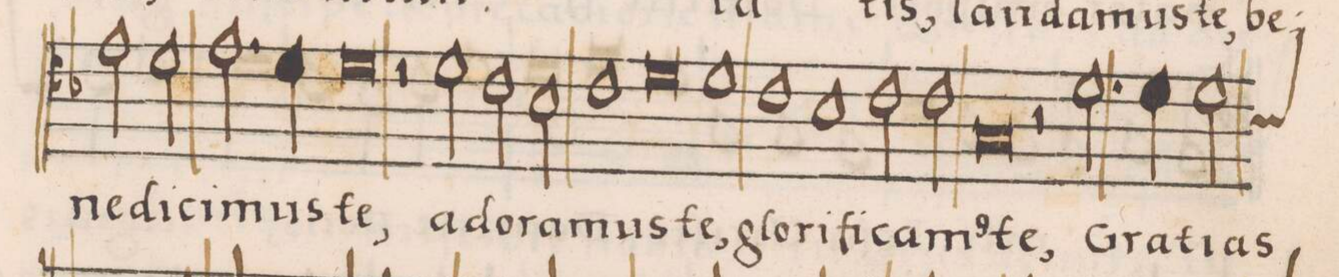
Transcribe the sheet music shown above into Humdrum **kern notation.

**kern	**text
*I"TENOR	*
*clefC4	*
*k[b-]	*
*met(C|)	*
*M2/1	*
2e\	-ne-
2d\	-di-
=16-	=16-
2.e\	-ci-
4d\	-mus
0d\	te,
=17-	=17-
2r	.
2d\	a-
=18-	=18-
2c\	-do-
2B-\	-ra-
1c\	-mus
=19-	=19-
0d\	te,
=20-	=20-
1d\	glo-
1c\	-ri-
=21-	=21-
1B-\	-fi-
2c\	-ca-
2c\	-m(us)
=22-	=22-
0G/	te,
=23-	=23-
2r	.
2.d\	Gra-
4d\	-ti-
*custos:B-	*
2d\	-as
=24-	=24-
*-	*-
